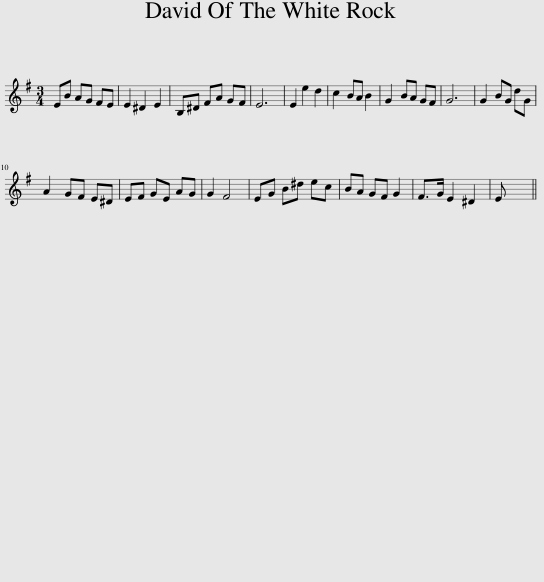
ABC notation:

X:1
L:1/8
M:3/4
I:linebreak $
K:Emin
V:1 treble
V:1
 EB AG FE | E2 ^D2 E2 | B,^D FA GF | E6 | E2 e2 d2 | %5
 c2 BA B2 | G2 BA GF | G6 | G2 BG dG |$ A2 GF E^D | %10
 EF GE AG | G2 F4 | EG B^d ec | BA GF G2 | F>G E2 ^D2 | %15
 E x4 || %16
